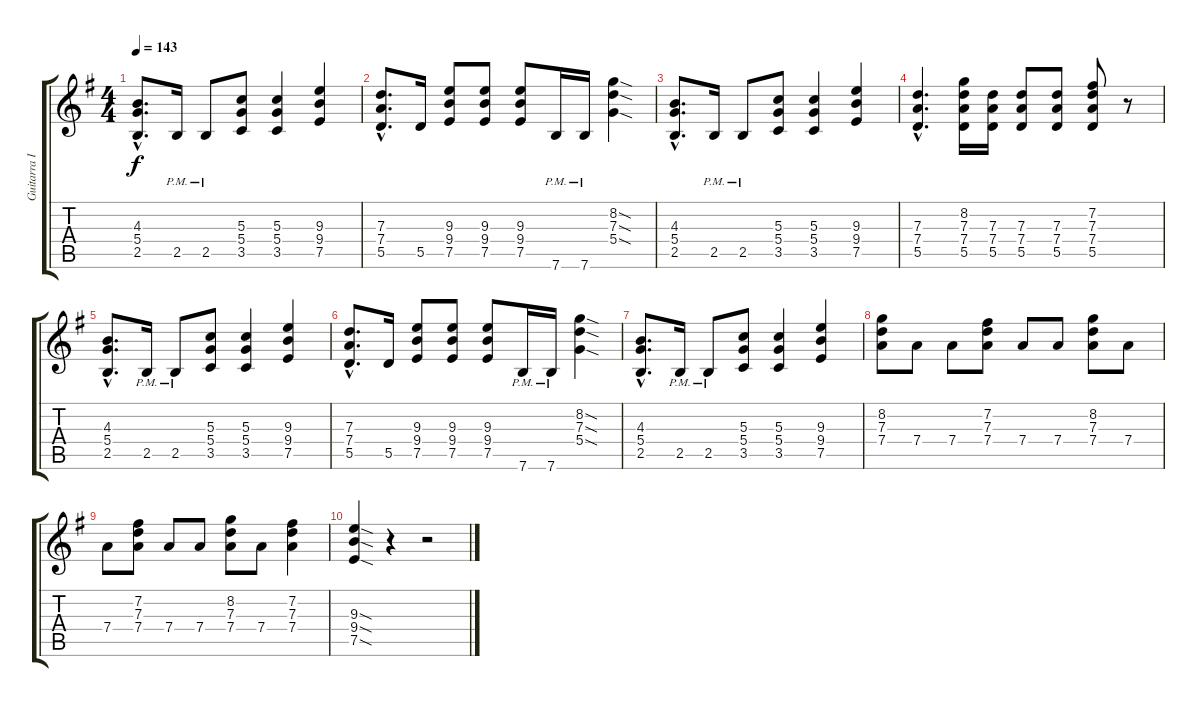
\track ("Guitarra I" "Guitarra I") {instrument overdrivenguitar}
\staff {score tabs}
\tuning (E4 B3 G3 D3 A2 E2) {hide}
\ts (4 4)
\tempo 143
\clef g2
\ks g
(4.3{hac} 5.4{hac} 2.5{hac}).8{d dy f} 2.5{pm}.16 2.5{pm}.8 (5.3 5.4 3.5).8 (5.3 5.4 3.5).4 (9.3 9.4 7.5).4 |
(7.3{hac} 7.4{hac} 5.5{hac}).8{d} 5.5.16 (9.3 9.4 7.5).8 (9.3 9.4 7.5).8 (9.3 9.4 7.5).8 7.6{pm}.16 7.6{pm}.16 (8.2{sod} 7.3{sod} 5.4{sod}).4 |
(4.3{hac} 5.4{hac} 2.5{hac}).8{d} 2.5{pm}.16 2.5{pm}.8 (5.3 5.4 3.5).8 (5.3 5.4 3.5).4 (9.3 9.4 7.5).4 |
(7.3{hac} 7.4{hac} 5.5{hac}).4{d} (8.2 7.3 7.4 5.5).16 (7.3 7.4 5.5).16 (7.3 7.4 5.5).8 (7.3 7.4 5.5).8 (7.2 7.3 7.4 5.5).8 r.8 |
(4.3{hac} 5.4{hac} 2.5{hac}).8{d} 2.5{pm}.16 2.5{pm}.8 (5.3 5.4 3.5).8 (5.3 5.4 3.5).4 (9.3 9.4 7.5).4 |
(7.3{hac} 7.4{hac} 5.5{hac}).8{d} 5.5.16 (9.3 9.4 7.5).8 (9.3 9.4 7.5).8 (9.3 9.4 7.5).8 7.6{pm}.16 7.6{pm}.16 (8.2{sod} 7.3{sod} 5.4{sod}).4 |
(4.3{hac} 5.4{hac} 2.5{hac}).8{d} 2.5{pm}.16 2.5{pm}.8 (5.3 5.4 3.5).8 (5.3 5.4 3.5).4 (9.3 9.4 7.5).4 |
(8.2 7.3 7.4).8 7.4.8 7.4.8 (7.2 7.3 7.4).8 7.4.8 7.4.8 (8.2 7.3 7.4).8 7.4.8 |
7.4.8 (7.2 7.3 7.4).8 7.4.8 7.4.8 (8.2 7.3 7.4).8 7.4.8 (7.2 7.3 7.4).4 |
(9.3{sod} 9.4{sod} 7.5{sod}).4 r.4 r.2
